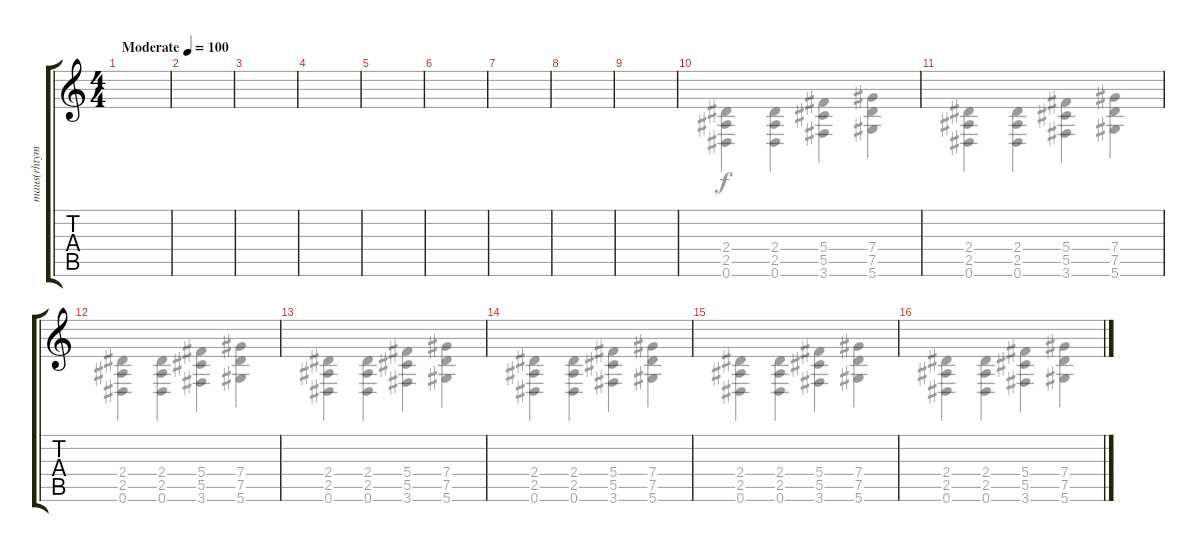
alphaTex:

\track ("maus(rhtym guitar)" "maus(rhtym") {instrument distortionguitar}
\staff {score tabs}
\tuning (Eb4 Bb3 Gb3 Db3 Ab2 Eb2) {hide}
\voice
\ts (4 4)
\tempo (100 "Moderate")
\clef g2
\ks c
|
|
|
|
|
|
|
|
|
|
|
|
|
|
|
\voice
\clef g2
\ks c
|
|
|
|
|
|
|
|
|
(2.4 2.5 0.6).4 (2.4 2.5 0.6).4 (5.4 5.5 3.6).4 (7.4 7.5 5.6).4 |
(2.4 2.5 0.6).4 (2.4 2.5 0.6).4 (5.4 5.5 3.6).4 (7.4 7.5 5.6).4 |
(2.4 2.5 0.6).4 (2.4 2.5 0.6).4 (5.4 5.5 3.6).4 (7.4 7.5 5.6).4 |
(2.4 2.5 0.6).4 (2.4 2.5 0.6).4 (5.4 5.5 3.6).4 (7.4 7.5 5.6).4 |
(2.4 2.5 0.6).4 (2.4 2.5 0.6).4 (5.4 5.5 3.6).4 (7.4 7.5 5.6).4 |
(2.4 2.5 0.6).4 (2.4 2.5 0.6).4 (5.4 5.5 3.6).4 (7.4 7.5 5.6).4 |
(2.4 2.5 0.6).4 (2.4 2.5 0.6).4 (5.4 5.5 3.6).4 (7.4 7.5 5.6).4
